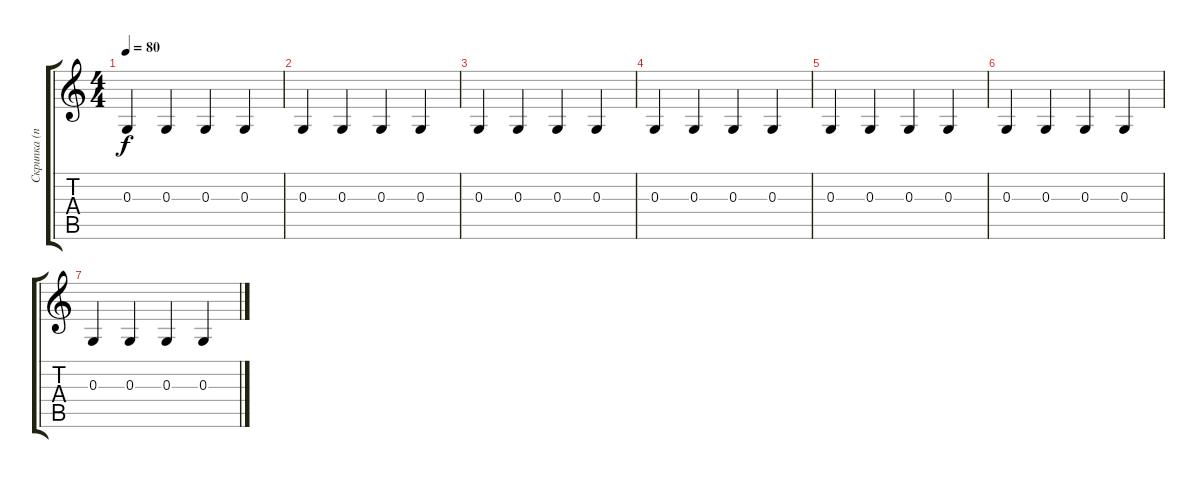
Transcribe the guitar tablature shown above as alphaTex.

\track ("Скрипка (пицикато)" "Скрипка (п") {instrument pizzicatostrings}
\staff {score tabs}
\tuning (E4 B3 G3 D3 A2 E2) {hide}
\ts (4 4)
\tempo 80
\clef g2
\ks c
0.3.4{dy f} 0.3.4 0.3.4 0.3.4 |
0.3.4 0.3.4 0.3.4 0.3.4 |
0.3.4 0.3.4 0.3.4 0.3.4 |
0.3.4 0.3.4 0.3.4 0.3.4 |
0.3.4 0.3.4 0.3.4 0.3.4 |
0.3.4 0.3.4 0.3.4 0.3.4 |
0.3.4 0.3.4 0.3.4 0.3.4
